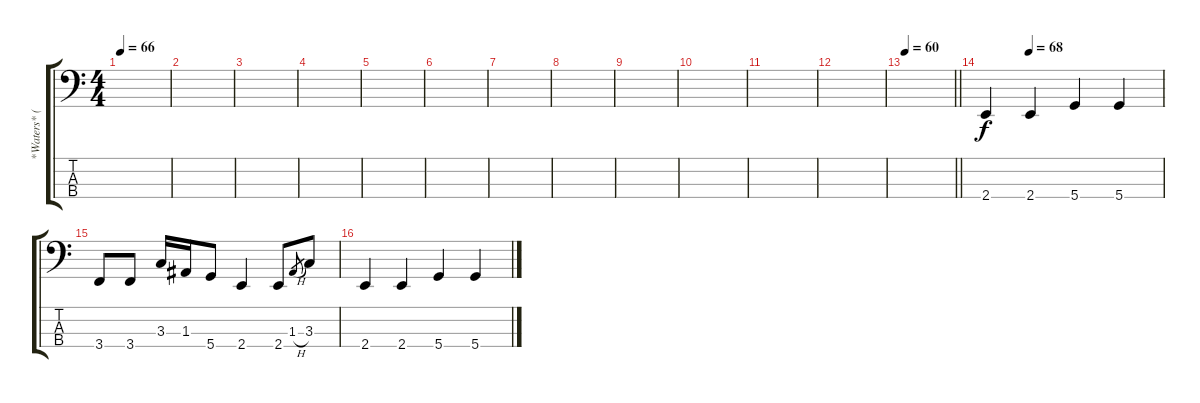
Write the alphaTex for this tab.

\track ("*Waters* (Fretless Bass w/Dropped D)" "*Waters* (") {instrument electricbassfinger}
\staff {score tabs}
\tuning (G2 D2 A1 D1) {hide}
\ts (4 4)
\tempo 66
\clef f4
\ks c
|
|
|
|
|
|
|
|
|
|
|
|
\tempo 60
\barLineRight lightlight
|
\tempo (68 0.25)
2.4.4 2.4.4 5.4.4 5.4.4 |
3.4.8 3.4.8 3.3.16 1.3.16 5.4.8 2.4.4 2.4.8 1.3{h}.8{gr} 3.3.8 |
2.4.4 2.4.4 5.4.4 5.4.4
